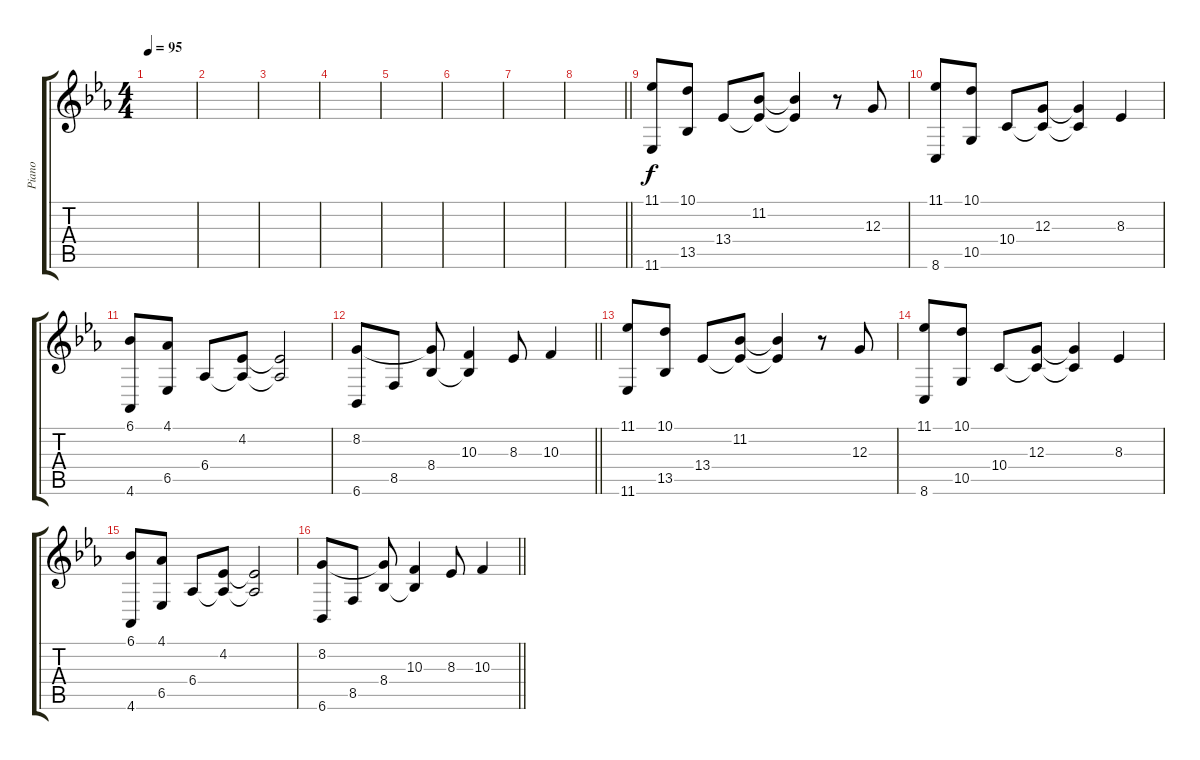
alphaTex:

\track ("Piano" "Piano") {instrument acousticgrandpiano}
\staff {score tabs}
\tuning (E4 B3 G3 D3 A2 E2) {hide}
\ts (4 4)
\tempo 95
\clef g2
\ks eb
|
|
|
|
|
|
|
\barLineRight lightlight
|
(11.1 11.6).8 (10.1 13.5).8 13.4.8 (11.2 13.4{t}).8 (11.2{t} 13.4{t}).4 r.8 12.3.8 |
(11.1 8.6).8 (10.1 10.5).8 10.4.8 (12.3 10.4{t}).8 (12.3{t} 10.4{t}).4 8.3.4 |
(6.1 4.6).8 (4.1 6.5).8 6.4.8 (4.2 6.4{t}).8 (4.2{t} 6.4{t}).2 |
\barLineRight lightlight
(8.2 6.6).8 8.5.8 (8.2{t} 8.4).8 (10.3 8.4{t}).4 8.3.8 10.3.4 |
(11.1 11.6).8 (10.1 13.5).8 13.4.8 (11.2 13.4{t}).8 (11.2{t} 13.4{t}).4 r.8 12.3.8 |
(11.1 8.6).8 (10.1 10.5).8 10.4.8 (12.3 10.4{t}).8 (12.3{t} 10.4{t}).4 8.3.4 |
(6.1 4.6).8 (4.1 6.5).8 6.4.8 (4.2 6.4{t}).8 (4.2{t} 6.4{t}).2 |
\barLineRight lightlight
(8.2 6.6).8 8.5.8 (8.2{t} 8.4).8 (10.3 8.4{t}).4 8.3.8 10.3.4
